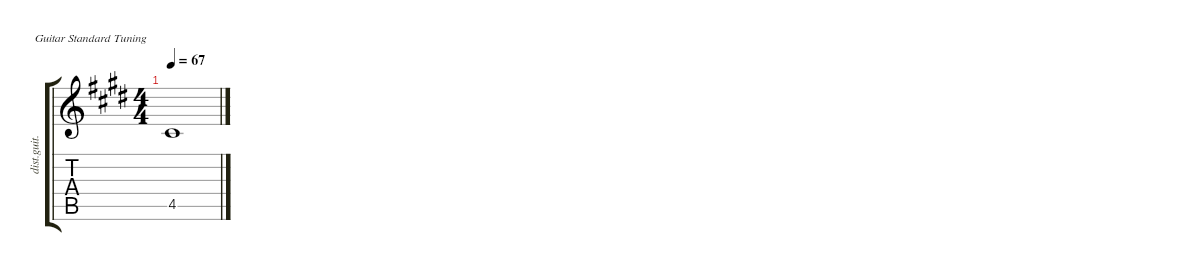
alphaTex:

\defaultSystemsLayout 4
\hideDynamics
\bracketExtendMode groupsimilarinstruments
\otherSystemsTrackNameOrientation horizontal
\track ("Guitar " "dist.guit.") {defaultSystemsLayout 4 instrument distortionguitar}
\staff {score tabs}
\tuning (E4 B3 G3 D3 A2 E2)
\ts (4 4)
\tempo 67
\clef g2
\ks c#minor
4.5{acc #}.1{dy f beam Up}
